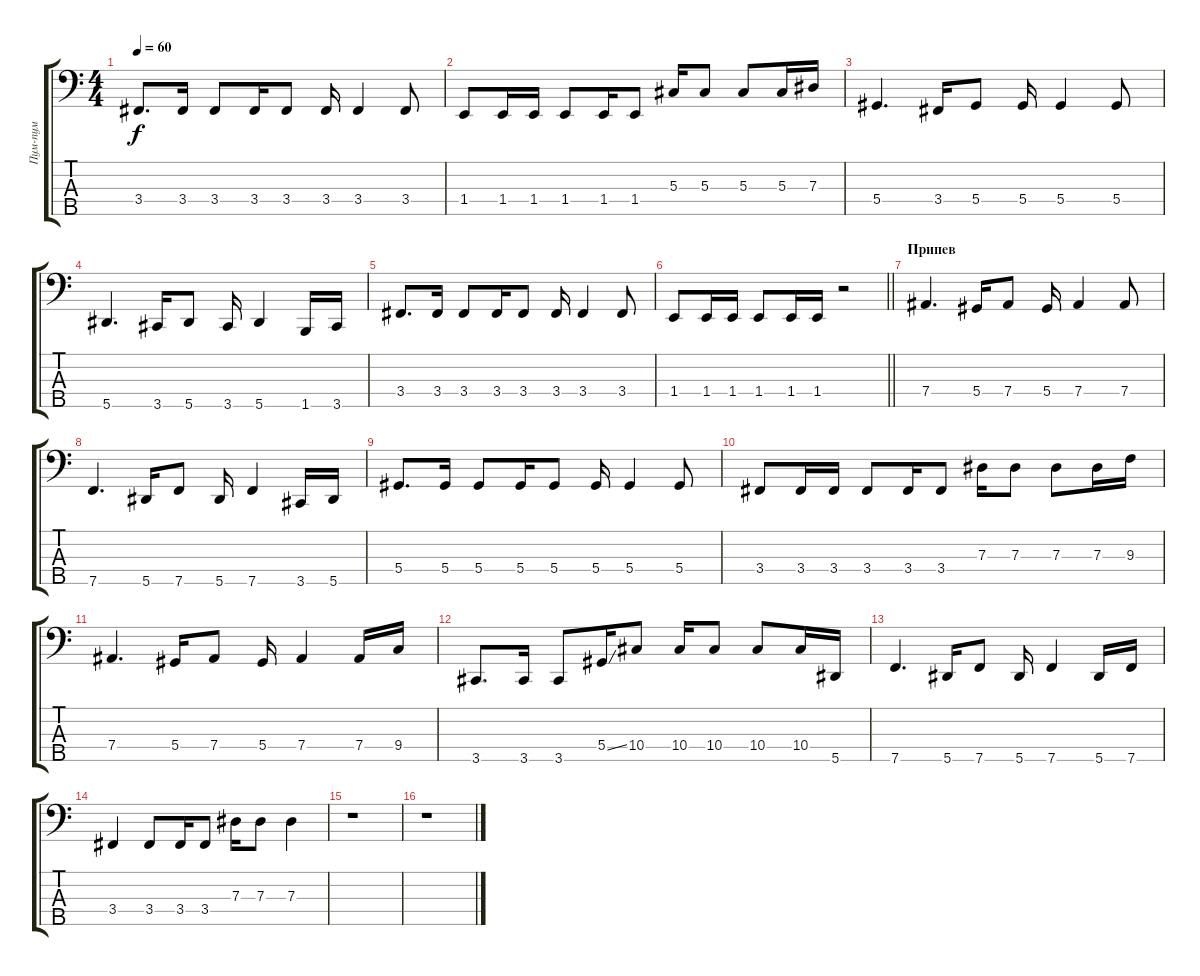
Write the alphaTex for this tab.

\track ("Пум-пум" "Пум-пум") {instrument electricbassfinger}
\staff {score tabs}
\tuning (Gb2 Db2 Ab1 Eb1 Bb0) {hide}
\ts (4 4)
\tempo 60
\clef f4
\ks c
3.4.8{d dy f} 3.4.16 3.4.8 3.4.16 3.4.8 3.4.16 3.4.4 3.4.8 |
1.4.8 1.4.16 1.4.16 1.4.8 1.4.16 1.4.8 5.3.16 5.3.8 5.3.8 5.3.16 7.3.16 |
5.4.4{d} 3.4.16 5.4.8 5.4.16 5.4.4 5.4.8 |
5.5.4{d} 3.5.16 5.5.8 3.5.16 5.5.4 1.5.16 3.5.16 |
3.4.8{d} 3.4.16 3.4.8 3.4.16 3.4.8 3.4.16 3.4.4 3.4.8 |
\barLineRight lightlight
1.4.8 1.4.16 1.4.16 1.4.8 1.4.16 1.4.16 r.2 |
\section ("" "Припев")
7.4.4{d} 5.4.16 7.4.8 5.4.16 7.4.4 7.4.8 |
7.5.4{d} 5.5.16 7.5.8 5.5.16 7.5.4 3.5.16 5.5.16 |
5.4.8{d} 5.4.16 5.4.8 5.4.16 5.4.8 5.4.16 5.4.4 5.4.8 |
3.4.8 3.4.16 3.4.16 3.4.8 3.4.16 3.4.8 7.3.16 7.3.8 7.3.8 7.3.16 9.3.16 |
7.4.4{d} 5.4.16 7.4.8 5.4.16 7.4.4 7.4.16 9.4.16 |
3.5.8{d} 3.5.16 3.5.8 5.4{ss}.16 10.4.8 10.4.16 10.4.8 10.4.8 10.4.16 5.5.16 |
7.5.4{d} 5.5.16 7.5.8 5.5.16 7.5.4 5.5.16 7.5.16 |
3.4.4 3.4.8 3.4.16 3.4.8 7.3.16 7.3.8 7.3.4 |
r.1 |
r.1
